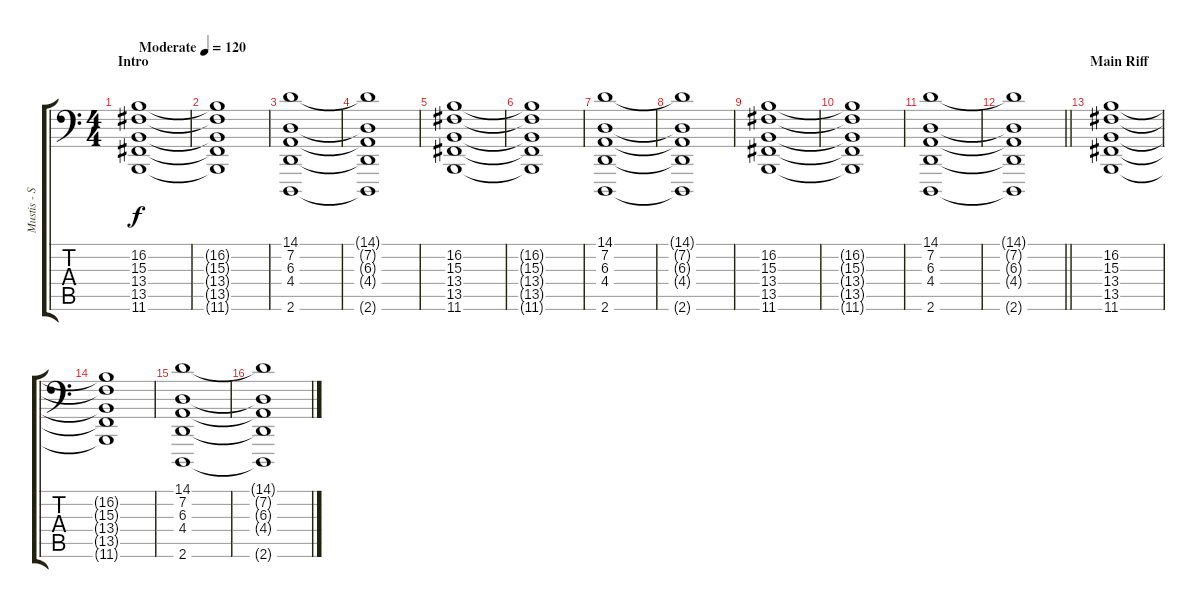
\track ("Mustis - Strings" "Mustis - S") {instrument synthstrings1}
\staff {score tabs}
\tuning (C3 G2 Eb2 Bb1 F1 C1) {hide}
\ts (4 4)
\section ("" "Intro")
\tempo (120 "Moderate")
\clef f4
\ks c
(16.2 15.3 13.4 13.5 11.6).1{dy f volume 0 instrument synthstrings1} |
(16.2{t} 15.3{t} 13.4{t} 13.5{t} 11.6{t}).1{volume 12} |
(14.1 7.2 6.3 4.4 2.6).1 |
(14.1{t} 7.2{t} 6.3{t} 4.4{t} 2.6{t}).1 |
(16.2 15.3 13.4 13.5 11.6).1 |
(16.2{t} 15.3{t} 13.4{t} 13.5{t} 11.6{t}).1 |
(14.1 7.2 6.3 4.4 2.6).1 |
(14.1{t} 7.2{t} 6.3{t} 4.4{t} 2.6{t}).1 |
(16.2 15.3 13.4 13.5 11.6).1 |
(16.2{t} 15.3{t} 13.4{t} 13.5{t} 11.6{t}).1 |
(14.1 7.2 6.3 4.4 2.6).1 |
\barLineRight lightlight
(14.1{t} 7.2{t} 6.3{t} 4.4{t} 2.6{t}).1 |
\section ("" "Main Riff")
(16.2 15.3 13.4 13.5 11.6).1{volume 8 instrument choiraahs} |
(16.2{t} 15.3{t} 13.4{t} 13.5{t} 11.6{t}).1 |
(14.1 7.2 6.3 4.4 2.6).1 |
(14.1{t} 7.2{t} 6.3{t} 4.4{t} 2.6{t}).1
